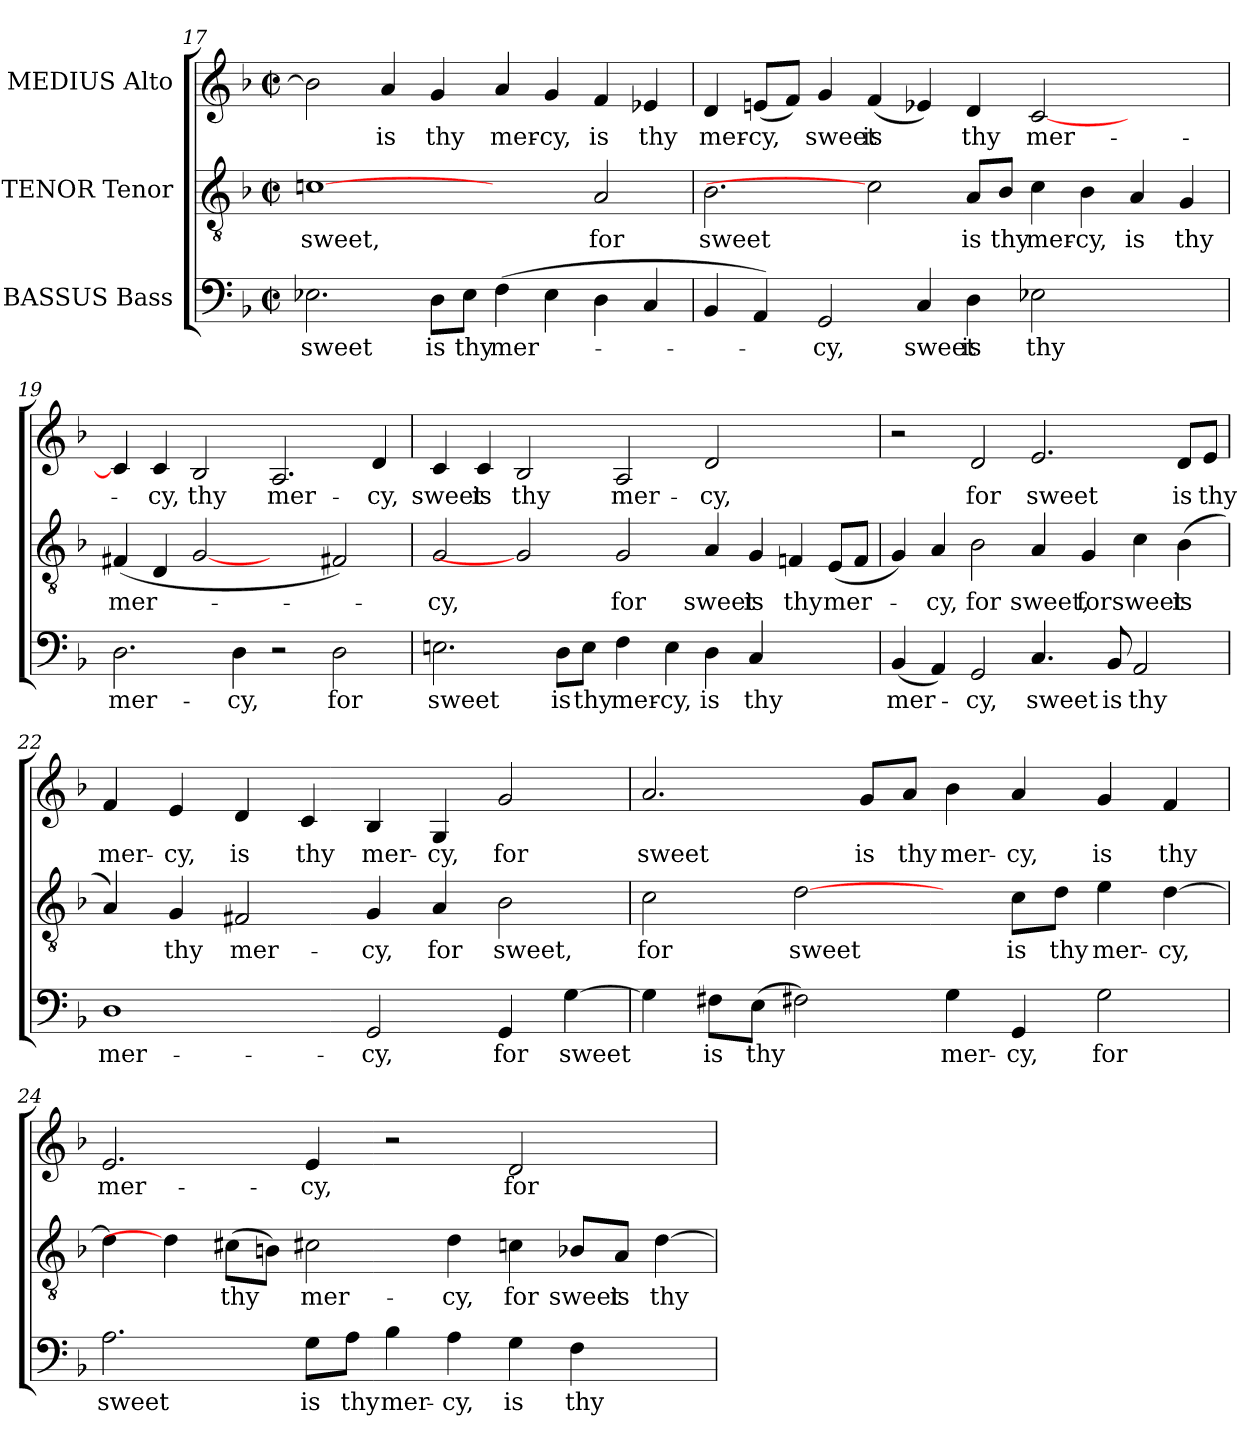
**kern	**text	**kern	**text	**kern	**text
*part3	*part3	*part2	*part2	*part1	*part1
*staff3	*staff3	*staff2	*staff2	*staff1	*staff1
*I"BASSUS Bass	*	*I"TENOR Tenor	*	*I"MEDIUS Alto	*
*clefF4	*	*clefGv2	*	*clefG2	*
*k[b-]	*	*k[b-]	*	*k[b-]	*
*F:	*	*F:	*	*F:	*
*M2/2	*	*M2/2	*	*M2/2	*
*met(c|)	*	*met(c|)	*	*met(c|)	*
=17	=17	=17	=17	=17	=17
!	!LO:LY:b	!	!LO:LY:b	!	!
2.E-X\	sweet	[1cni	sweet,	2b-\]	.
!	!	!	!	!	!LO:LY:b
.	.	.	.	4a/	is
!	!LO:LY:b	!	!	!	!LO:LY:b
8D\L	is	.	.	4g/	thy
!	!LO:LY:b	!	!	!	!
8E-i\J	thy	.	.	.	.
!	!LO:LY:b	!	!	!	!LO:LY:b
(>4F\	mer-	2ryy	.	4a/	mer-
!	!	!	!	!	!LO:LY:b
4E-i\	.	.	.	4g/	-cy,
!	!	!	!LO:LY:b	!	!LO:LY:b
4D\	.	2A/	for	4f/	is
!	!	!	!	!	!LO:LY:b
4C/	.	.	.	4e-i/	thy
=18	=18	=18	=18	=18	=18
!	!	!	!LO:LY:b	!	!LO:LY:b
4BB-/	.	2.B-\	sweet	4d/	mer-
!	!	!	!	!	!LO:LY:b
4AA/)	.	.	.	(<8eni/L	-cy,
.	.	.	.	8f/J)	.
!	!LO:LY:b	!	!	!	!LO:LY:b
2GG/	-cy,	.	.	4g/	sweet
!	!	!	!	!	!LO:LY:b
.	.	2c]	.	(<4f/	is
!	!LO:LY:b	!	!	!	!
4C/	sweet	.	.	4e-X/)	.
!	!LO:LY:b	!	!LO:LY:b	!	!LO:LY:b
4D\	is	8A/L	is	4d/	thy
!	!	!	!LO:LY:b	!	!
.	.	8B-/J	thy	.	.
!	!LO:LY:b	!	!LO:LY:b	!	!LO:LY:b
2E-X\	thy	4c\	mer-	[2c/	mer-
!	!	!	!LO:LY:b	!	!
.	.	4B-\	-cy,	.	.
!	!	!	!LO:LY:b	!	!
2ryy	.	4A/	is	2ryy	.
!	!	!	!LO:LY:b	!	!
.	.	4G/	thy	.	.
!!LO:LB:g=z
=19	=19	=19	=19	=19	=19
!	!LO:LY:b	!	!LO:LY:b	!	!
2.D\	mer-	(<4F#X/	mer-	4c/]	.
!	!	!	!	!	!LO:LY:b
.	.	4D/	.	4c/	-cy,
!	!	!	!	!	!LO:LY:b
.	.	[2G	.	2B-/	thy
!	!LO:LY:b	!	!	!	!
4D\	-cy,	.	.	.	.
!	!	!	!	!	!LO:LY:b
2r	.	2ryy	.	2.A/	mer-
!	!LO:LY:b	!	!	!	!
2D\	for	2F#X/)	.	.	.
!	!	!	!	!	!LO:LY:b
.	.	.	.	4d/	-cy,
=20	=20	=20	=20	=20	=20
!	!LO:LY:b	!	!LO:LY:b	!	!LO:LY:b
2.En\	sweet	2G/	-cy,	4c/	sweet
!	!	!	!	!	!LO:LY:b
.	.	.	.	4c/	is
!	!	!	!	!	!LO:LY:b
.	.	2G]	.	2B-/	thy
!	!LO:LY:b	!	!	!	!
8D\L	is	.	.	.	.
!	!LO:LY:b	!	!	!	!
8E\J	thy	.	.	.	.
!	!LO:LY:b	!	!LO:LY:b	!	!LO:LY:b
4F\	mer-	2G/	for	2A/	mer-
!	!LO:LY:b	!	!	!	!
4E\	-cy,	.	.	.	.
!	!LO:LY:b	!	!LO:LY:b	!	!LO:LY:b
4D\	is	4A/	sweet	2d/	-cy,
!	!LO:LY:b	!	!LO:LY:b	!	!
4C/	thy	4G/	is	.	.
!	!	!	!LO:LY:b	!	!
2ryy	.	4Fni/	thy	2ryy	.
!	!	!	!LO:LY:b	!	!
.	.	(<8E/L	mer-	.	.
.	.	8F/J	.	.	.
=21	=21	=21	=21	=21	=21
!	!LO:LY:b	!	!	!	!
(<4BB-/	mer-	4G/)	.	2r	.
!	!	!	!LO:LY:b	!	!
4AA/)	.	4A/	-cy,	.	.
!	!LO:LY:b	!	!LO:LY:b	!	!LO:LY:b
2GG/	-cy,	2B-\	for	2d/	for
!	!LO:LY:b	!	!LO:LY:b	!	!LO:LY:b
4.C/	sweet	4A/	sweet,	2.e/	sweet
!	!	!	!LO:LY:b	!	!
.	.	4G/	for	.	.
!	!LO:LY:b	!	!	!	!
8BB-/	is	.	.	.	.
!	!LO:LY:b	!	!LO:LY:b	!	!
2AA/	thy	4c\	sweet	.	.
!	!	!	!LO:LY:b	!	!LO:LY:b
.	.	(>4B-\	is	8d/L	is
!	!	!	!	!	!LO:LY:b
.	.	.	.	8e/J	thy
!!LO:PB:g=z
=22	=22	=22	=22	=22	=22
!	!LO:LY:b	!	!	!	!LO:LY:b
1D	mer-	4A/)	.	4f/	mer-
!	!	!	!LO:LY:b	!	!LO:LY:b
.	.	4G/	thy	4e/	-cy,
!	!	!	!LO:LY:b	!	!LO:LY:b
.	.	2F#X/	mer-	4d/	is
!	!	!	!	!	!LO:LY:b
.	.	.	.	4c/	thy
!	!LO:LY:b	!	!LO:LY:b	!	!LO:LY:b
2GG/	-cy,	4G/	-cy,	4B-/	mer-
!	!	!	!LO:LY:b	!	!LO:LY:b
.	.	4A/	for	4G/	-cy,
!	!LO:LY:b	!	!LO:LY:b	!	!LO:LY:b
4GG/	for	2B-\	sweet,	2g/	for
!	!LO:LY:b	!	!	!	!
[4G\	sweet	.	.	.	.
=23	=23	=23	=23	=23	=23
!	!	!	!LO:LY:b	!	!LO:LY:b
4G\]	.	2c\	for	2.a/	sweet
!	!LO:LY:b	!	!	!	!
8F#X\L	is	.	.	.	.
!	!LO:LY:b	!	!	!	!
(>8E\J	thy	.	.	.	.
!	!	!	!LO:LY:b	!	!
2F#X\)	.	[2d\	sweet	.	.
!	!	!	!	!	!LO:LY:b
.	.	.	.	8g/L	is
!	!	!	!	!	!LO:LY:b
.	.	.	.	8a/J	thy
!	!LO:LY:b	!	!	!	!LO:LY:b
4G\	mer-	4ryy	.	4b-\	mer-
!	!LO:LY:b	!	!LO:LY:b	!	!LO:LY:b
4GG/	-cy,	8c\L	is	4a/	-cy,
!	!	!	!LO:LY:b	!	!
.	.	8d\J	thy	.	.
!	!LO:LY:b	!	!LO:LY:b	!	!LO:LY:b
2G\	for	4e\	mer-	4g/	is
!	!	!	!LO:LY:b	!	!LO:LY:b
.	.	[4d\	-cy,	4f/	thy
=24	=24	=24	=24	=24	=24
!	!LO:LY:b	!	!	!	!LO:LY:b
2.A\	sweet	4d\]	.	2.e/	mer-
.	.	4d\]	.	.	.
!	!	!	!LO:LY:b	!	!
.	.	(>8c#X\L	thy	.	.
.	.	8Bni\J)	.	.	.
!	!LO:LY:b	!	!LO:LY:b	!	!LO:LY:b
8G\L	is	2c#X\	mer-	4e/	-cy,
!	!LO:LY:b	!	!	!	!
8A\J	thy	.	.	.	.
!	!LO:LY:b	!	!	!	!
4B-\	mer-	.	.	2r	.
!	!LO:LY:b	!	!LO:LY:b	!	!
4A\	-cy,	4d\	-cy,	.	.
!	!LO:LY:b	!	!LO:LY:b	!	!LO:LY:b
4G\	is	4cni\	for	2d/	for
!	!LO:LY:b	!	!LO:LY:b	!	!
4F\	thy	8B-i/L	sweet	.	.
!	!	!	!LO:LY:b	!	!
.	.	8A/J	is	.	.
!	!	!	!LO:LY:b	!	!
4ryy	.	[4d\	thy	4ryy	.
=	=	=	=	=	=
*-	*-	*-	*-	*-	*-
